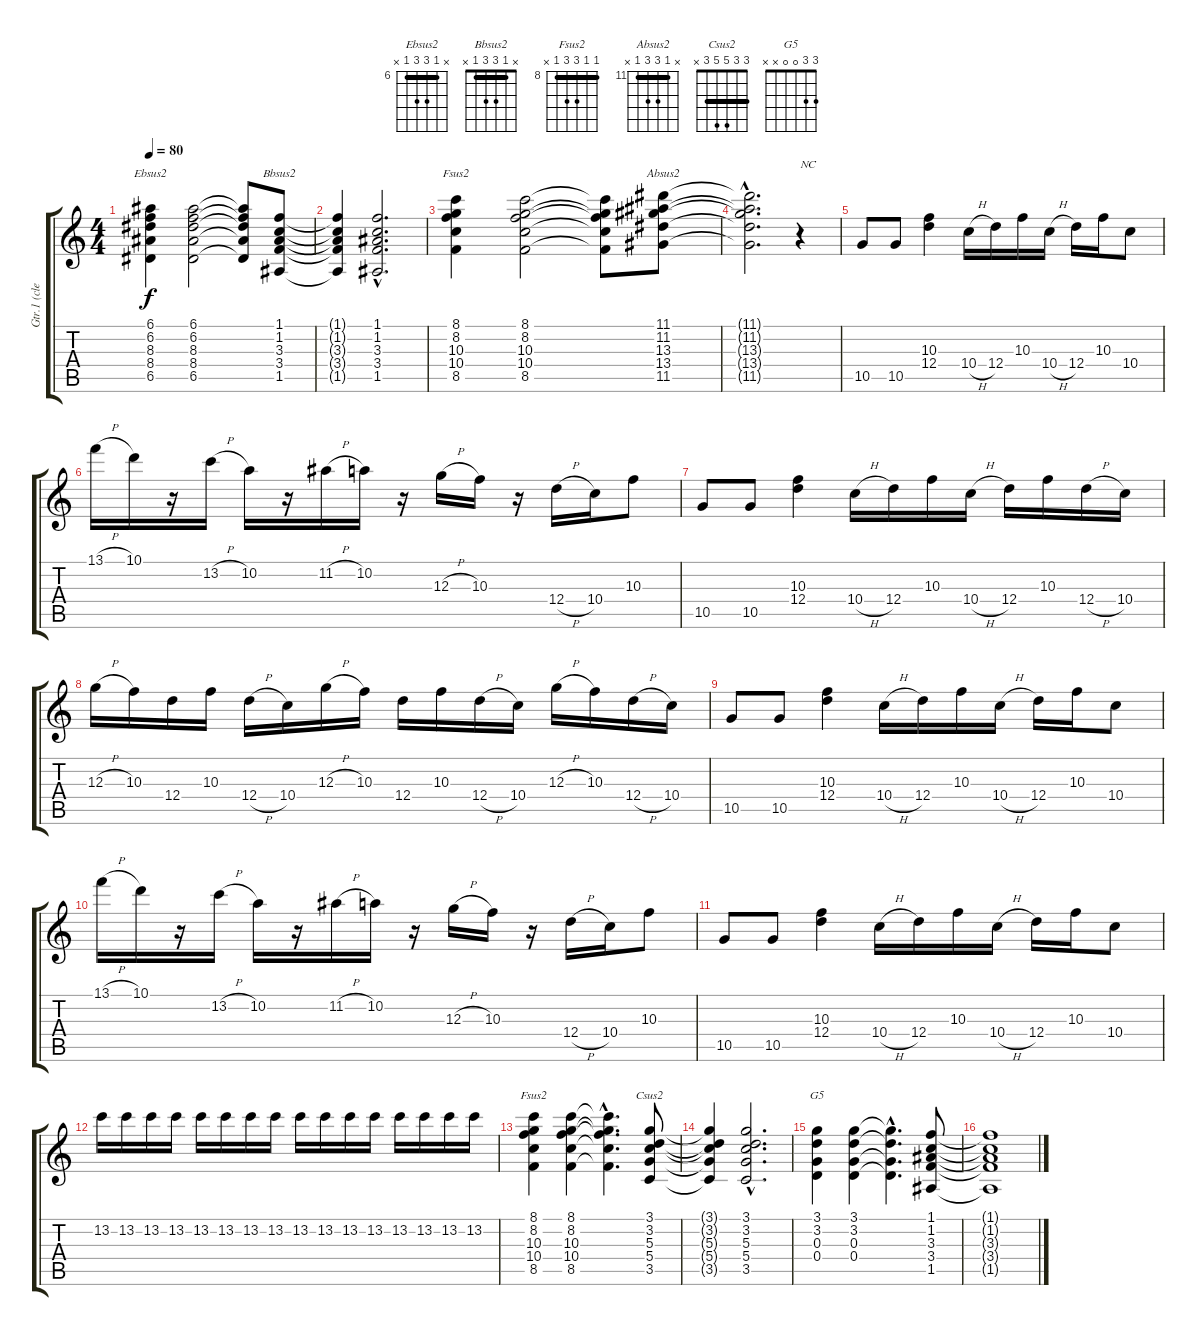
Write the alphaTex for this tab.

\track ("Gtr.1 (clean)" "Gtr.1 (cle") {instrument electricguitarclean}
\staff {score tabs}
\tuning (E4 B3 G3 D3 A2 E2) {hide}
\chord ("Ebsus2" x 6 8 8 6 x) {firstfret 6 barre 6}
\chord ("Bbsus2" x 1 3 3 1 x) {barre 1}
\chord ("Fsus2" x 8 10 10 8 x) {firstfret 8 barre 8}
\chord ("Absus2" x 11 13 13 11 x) {firstfret 11 barre 11}
\chord ("Fsus2" 8 8 10 10 8 x) {firstfret 8 barre 8}
\chord ("Csus2" 3 3 5 5 3 x) {barre 3}
\chord ("G5" 3 3 0 0 x x)
\ts (4 4)
\tempo 80
\clef g2
\ks c
(6.1 6.2 8.3 8.4 6.5).4{ch "Ebsus2" dy f} (6.1 6.2 8.3 8.4 6.5).2 (6.1{t} 6.2{t} 8.3{t} 8.4{t} 6.5{t}).8 (1.1 1.2 3.3 3.4 1.5).8{ch "Bbsus2"} |
(1.1{t} 1.2{t} 3.3{t} 3.4{t} 1.5{t}).4 (1.1{hac} 1.2{hac} 3.3{hac} 3.4{hac} 1.5{hac}).2{d} |
(8.1 8.2 10.3 10.4 8.5).4{ch "Fsus2"} (8.1 8.2 10.3 10.4 8.5).2 (8.1{t} 8.2{t} 10.3{t} 10.4{t} 8.5{t}).8 (11.1 11.2 13.3 13.4 11.5).8{ch "Absus2"} |
(11.1{hac t} 11.2{hac t} 13.3{hac t} 13.4{hac t} 11.5{hac t}).2{d} r.4{txt "NC"} |
10.5.8 10.5.8 (10.3 12.4).4 10.4{h}.16 12.4.16 10.3.16 10.4{h}.16 12.4.16 10.3.16 10.4.8 |
13.1{h}.16 10.1.16 r.16 13.2{h}.16 10.2.16 r.16 11.2{h}.16 10.2.16 r.16 12.3{h}.16 10.3.16 r.16 12.4{h}.16 10.4.16 10.3.8 |
10.5.8 10.5.8 (10.3 12.4).4 10.4{h}.16 12.4.16 10.3.16 10.4{h}.16 12.4.16 10.3.16 12.4{h}.16 10.4.16 |
12.3{h}.16 10.3.16 12.4.16 10.3.16 12.4{h}.16 10.4.16 12.3{h}.16 10.3.16 12.4.16 10.3.16 12.4{h}.16 10.4.16 12.3{h}.16 10.3.16 12.4{h}.16 10.4.16 |
10.5.8 10.5.8 (10.3 12.4).4 10.4{h}.16 12.4.16 10.3.16 10.4{h}.16 12.4.16 10.3.16 10.4.8 |
13.1{h}.16 10.1.16 r.16 13.2{h}.16 10.2.16 r.16 11.2{h}.16 10.2.16 r.16 12.3{h}.16 10.3.16 r.16 12.4{h}.16 10.4.16 10.3.8 |
10.5.8 10.5.8 (10.3 12.4).4 10.4{h}.16 12.4.16 10.3.16 10.4{h}.16 12.4.16 10.3.16 10.4.8 |
13.2.16 13.2.16 13.2.16 13.2.16 13.2.16 13.2.16 13.2.16 13.2.16 13.2.16 13.2.16 13.2.16 13.2.16 13.2.16 13.2.16 13.2.16 13.2.16 |
(8.1 8.2 10.3 10.4 8.5).4{ch "Fsus2"} (8.1 8.2 10.3 10.4 8.5).4 (8.1{hac t} 8.2{hac t} 10.3{hac t} 10.4{hac t} 8.5{hac t}).4{d} (3.1 3.2 5.3 5.4 3.5).8{ch "Csus2"} |
(3.1{t} 3.2{t} 5.3{t} 5.4{t} 3.5{t}).4 (3.1{hac} 3.2{hac} 5.3{hac} 5.4{hac} 3.5{hac}).2{d} |
(3.1 3.2 0.3 0.4).4{ch "G5"} (3.1 3.2 0.3 0.4).4 (3.1{hac t} 3.2{hac t} 0.3{hac t} 0.4{hac t}).4{d} (1.1 1.2 3.3 3.4 1.5).8 |
(1.1{t} 1.2{t} 3.3{t} 3.4{t} 1.5{t}).1
